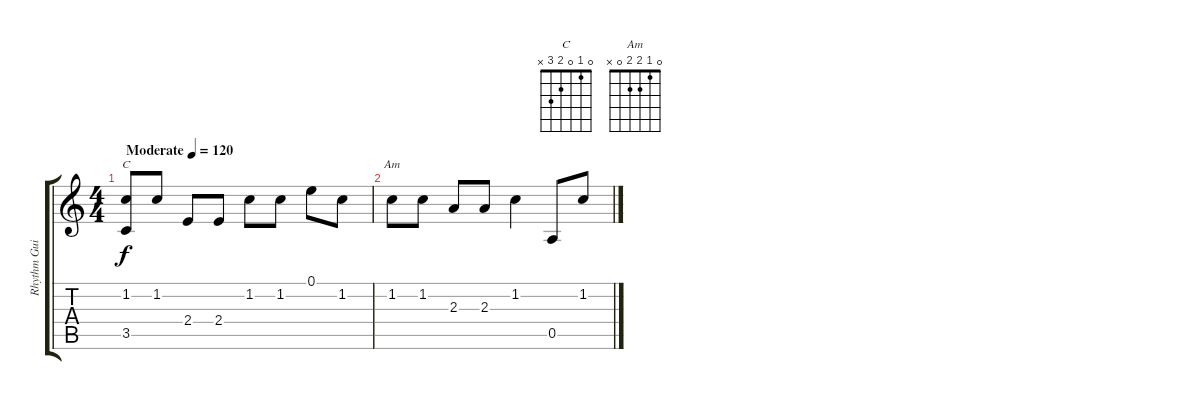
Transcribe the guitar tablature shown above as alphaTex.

\track ("Rhythm Guitar" "Rhythm Gui") {instrument acousticguitarsteel}
\staff {score tabs}
\tuning (E4 B3 G3 D3 A2 E2) {hide}
\chord ("C" 0 1 0 2 3 x)
\chord ("Am" 0 1 2 2 0 x)
\ts (4 4)
\tempo (120 "Moderate")
\clef g2
\ks c
(1.2 3.5).8{ch "C" dy f instrument acousticguitarsteel} 1.2.8 2.4.8 2.4.8 1.2.8 1.2.8 0.1.8 1.2.8 |
1.2.8{ch "Am"} 1.2.8 2.3.8 2.3.8 1.2.4 0.5.8 1.2.8
